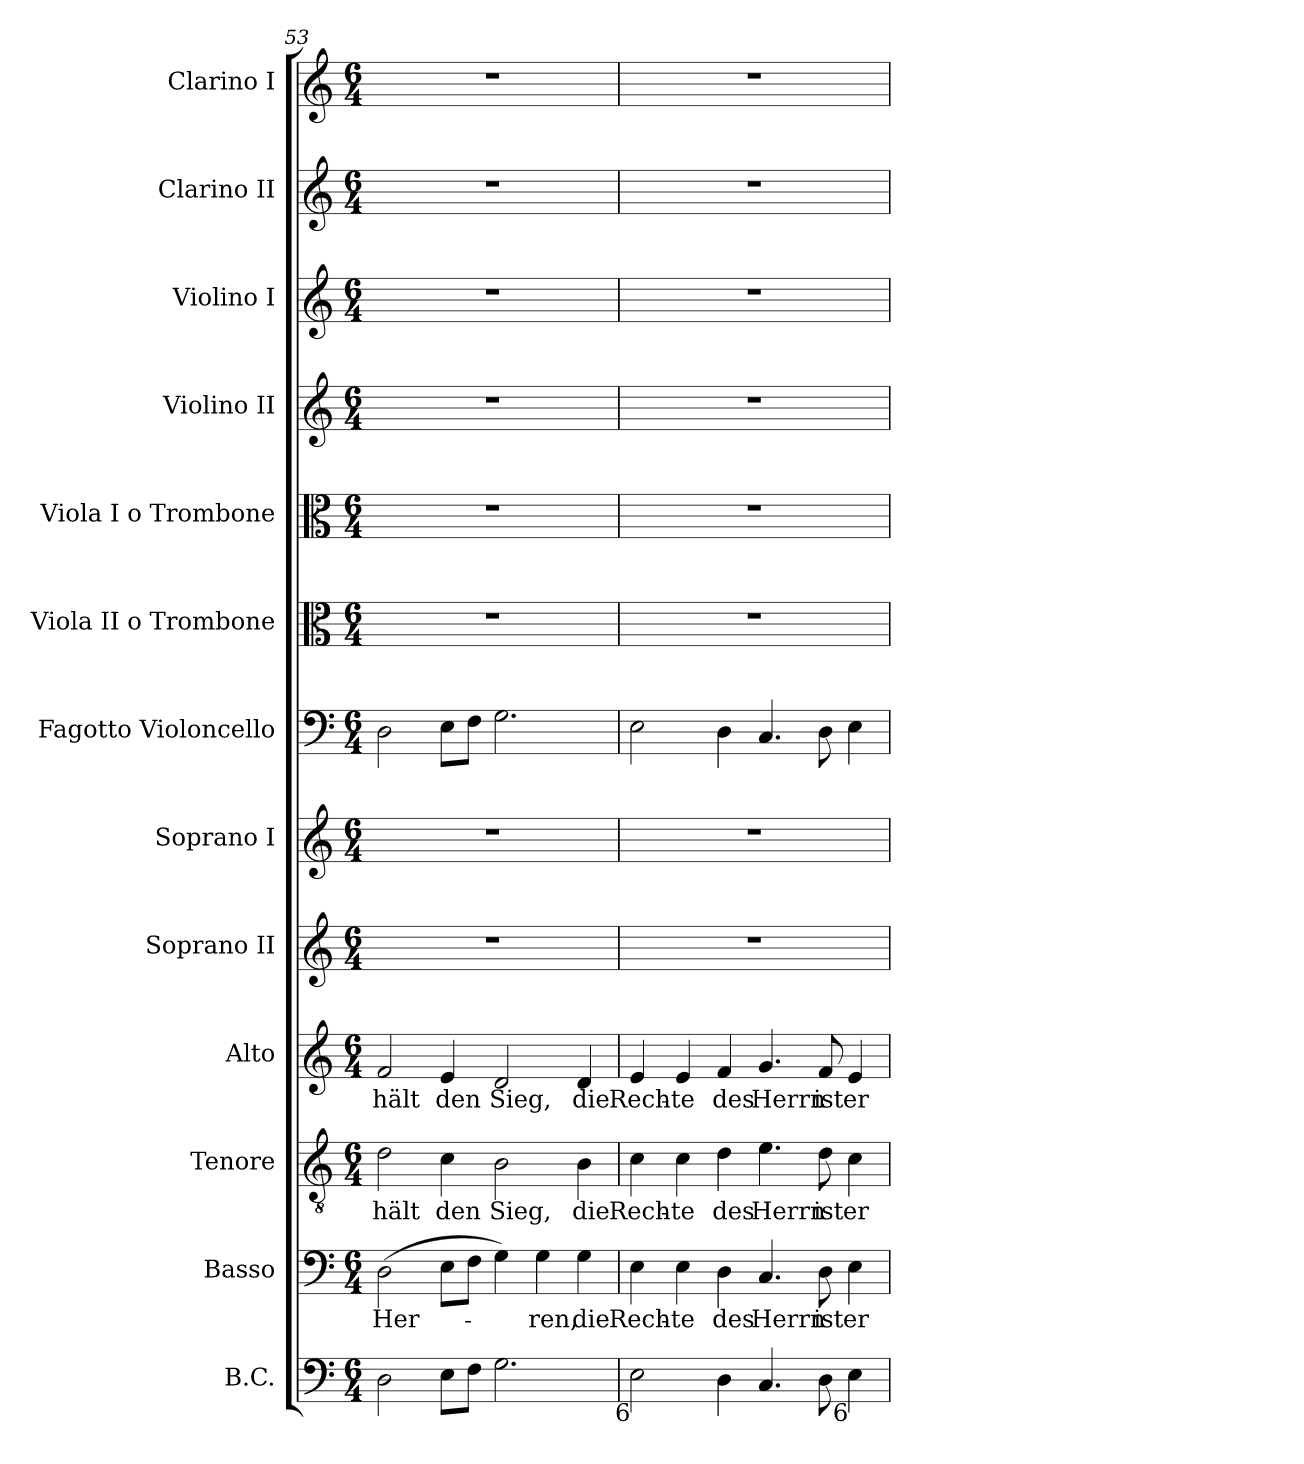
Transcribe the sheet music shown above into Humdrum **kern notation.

**kern	**kern	**text	**kern	**text	**kern	**text	**kern	**kern	**kern	**kern	**kern	**kern	**kern	**kern	**kern
*part13	*part12	*part12	*part11	*part11	*part10	*part10	*part9	*part8	*part7	*part6	*part5	*part4	*part3	*part2	*part1
*staff13	*staff12	*staff12	*staff11	*staff11	*staff10	*staff10	*staff9	*staff8	*staff7	*staff6	*staff5	*staff4	*staff3	*staff2	*staff1
*I"B.C.	*I"Basso	*	*I"Tenore	*	*I"Alto	*	*I"Soprano II	*I"Soprano I	*I"Fagotto Violoncello	*I"Viola II o Trombone	*I"Viola I o Trombone	*I"Violino II	*I"Violino I	*I"Clarino II	*I"Clarino I
*	*I'B.	*	*I'T.	*	*	*	*I'S.	*I'S.	*I'Fg.	*I'Vla.	*I'Vla.	*I'Vln. II	*I'Vln. I	*	*
*clefF4	*clefF4	*	*clefGv2	*	*clefG2	*	*clefG2	*clefG2	*clefF4	*clefC3	*clefC3	*clefG2	*clefG2	*clefG2	*clefG2
*	*	*	*ITrd7c12	*	*	*	*	*	*	*	*	*	*	*	*
*k[]	*k[]	*	*k[]	*	*k[]	*	*k[]	*k[]	*k[]	*k[]	*k[]	*k[]	*k[]	*k[]	*k[]
*C:	*C:	*	*C:	*	*C:	*	*C:	*C:	*C:	*C:	*C:	*C:	*C:	*C:	*C:
*M6/4	*M6/4	*	*M6/4	*	*M6/4	*	*M6/4	*M6/4	*M6/4	*M6/4	*M6/4	*M6/4	*M6/4	*M6/4	*M6/4
=53	=53	=53	=53	=53	=53	=53	=53	=53	=53	=53	=53	=53	=53	=53	=53
!	!	!LO:LY:b:color=#000000	!	!	!	!	!	!	!	!	!	!	!	!	!
!	!	!	!	!LO:LY:b:color=#000000	!	!	!	!	!	!	!	!	!	!	!
!	!	!	!	!	!	!LO:LY:b:color=#000000	!LO:N:vis=1	!LO:N:vis=1	!	!LO:N:vis=1	!LO:N:vis=1	!LO:N:vis=1	!LO:N:vis=1	!LO:N:vis=1	!LO:N:vis=1
2Di\	(2Di\	Her-	2Di\	-hält	2fi/	-hält	1.r	1.r	2Di\	1.r	1.r	1.r	1.r	1.r	1.r
!	!	!	!	!LO:LY:b:color=#000000	!	!	!	!	!	!	!	!	!	!	!
!	!	!	!	!	!	!LO:LY:b:color=#000000	!	!	!	!	!	!	!	!	!
8Ei\L	8Ei\L	.	4Ci\	den	4ei/	den	.	.	8Ei\L	.	.	.	.	.	.
8Fi\J	8Fi\J	.	.	.	.	.	.	.	8Fi\J	.	.	.	.	.	.
!	!	!	!	!LO:LY:b:color=#000000	!	!	!	!	!	!	!	!	!	!	!
!	!	!	!	!	!	!LO:LY:b:color=#000000	!	!	!	!	!	!	!	!	!
2.Gi\	4Gi\)	.	2BBi\	Sieg,	2di/	Sieg,	.	.	2.Gi\	.	.	.	.	.	.
!	!	!LO:LY:b:color=#000000	!	!	!	!	!	!	!	!	!	!	!	!	!
.	4Gi\	-ren,	.	.	.	.	.	.	.	.	.	.	.	.	.
!	!	!LO:LY:b:color=#000000	!	!	!	!	!	!	!	!	!	!	!	!	!
!	!	!	!	!LO:LY:b:color=#000000	!	!	!	!	!	!	!	!	!	!	!
!	!	!	!	!	!	!LO:LY:b:color=#000000	!	!	!	!	!	!	!	!	!
.	4Gi\	die	4BBi\	die	4di/	die	.	.	.	.	.	.	.	.	.
=54	=54	=54	=54	=54	=54	=54	=54	=54	=54	=54	=54	=54	=54	=54	=54
!	!	!LO:LY:b:color=#000000	!	!	!	!	!	!	!	!	!	!	!	!	!
!	!	!	!	!LO:LY:b:color=#000000	!	!	!	!	!	!	!	!	!	!	!
!LO:TX:b:rj:t=6	!	!	!	!	!	!	!	!	!	!	!	!	!	!	!
!	!	!	!	!	!	!LO:LY:b:color=#000000	!LO:N:vis=1	!LO:N:vis=1	!	!LO:N:vis=1	!LO:N:vis=1	!LO:N:vis=1	!LO:N:vis=1	!LO:N:vis=1	!LO:N:vis=1
2Ei\	4Ei\	Rech-	4Ci\	Rech-	4ei/	Rech-	1.r	1.r	2Ei\	1.r	1.r	1.r	1.r	1.r	1.r
!	!	!LO:LY:b:color=#000000	!	!	!	!	!	!	!	!	!	!	!	!	!
!	!	!	!	!LO:LY:b:color=#000000	!	!	!	!	!	!	!	!	!	!	!
!	!	!	!	!	!	!LO:LY:b:color=#000000	!	!	!	!	!	!	!	!	!
.	4Ei\	-te	4Ci\	-te	4ei/	-te	.	.	.	.	.	.	.	.	.
!	!	!LO:LY:b:color=#000000	!	!	!	!	!	!	!	!	!	!	!	!	!
!	!	!	!	!LO:LY:b:color=#000000	!	!	!	!	!	!	!	!	!	!	!
!	!	!	!	!	!	!LO:LY:b:color=#000000	!	!	!	!	!	!	!	!	!
4Di\	4Di\	des	4Di\	des	4fi/	des	.	.	4Di\	.	.	.	.	.	.
!	!	!LO:LY:b:color=#000000	!	!	!	!	!	!	!	!	!	!	!	!	!
!	!	!	!	!LO:LY:b:color=#000000	!	!	!	!	!	!	!	!	!	!	!
!	!	!	!	!	!	!LO:LY:b:color=#000000	!	!	!	!	!	!	!	!	!
4.Ci/	4.Ci/	Herrn	4.Ei\	Herrn	4.gi/	Herrn	.	.	4.Ci/	.	.	.	.	.	.
!	!	!LO:LY:b:color=#000000	!	!	!	!	!	!	!	!	!	!	!	!	!
!	!	!	!	!LO:LY:b:color=#000000	!	!	!	!	!	!	!	!	!	!	!
!	!	!	!	!	!	!LO:LY:b:color=#000000	!	!	!	!	!	!	!	!	!
8Di\	8Di\	ist	8Di\	ist	8fi/	ist	.	.	8Di\	.	.	.	.	.	.
!	!	!LO:LY:b:color=#000000	!	!	!	!	!	!	!	!	!	!	!	!	!
!	!	!	!	!LO:LY:b:color=#000000	!	!	!	!	!	!	!	!	!	!	!
!LO:TX:b:rj:t=6	!	!	!	!	!	!	!	!	!	!	!	!	!	!	!
!	!	!	!	!	!	!LO:LY:b:color=#000000	!	!	!	!	!	!	!	!	!
4Ei\	4Ei\	er-	4Ci\	er-	4ei/	er-	.	.	4Ei\	.	.	.	.	.	.
=	=	=	=	=	=	=	=	=	=	=	=	=	=	=	=
*-	*-	*-	*-	*-	*-	*-	*-	*-	*-	*-	*-	*-	*-	*-	*-
